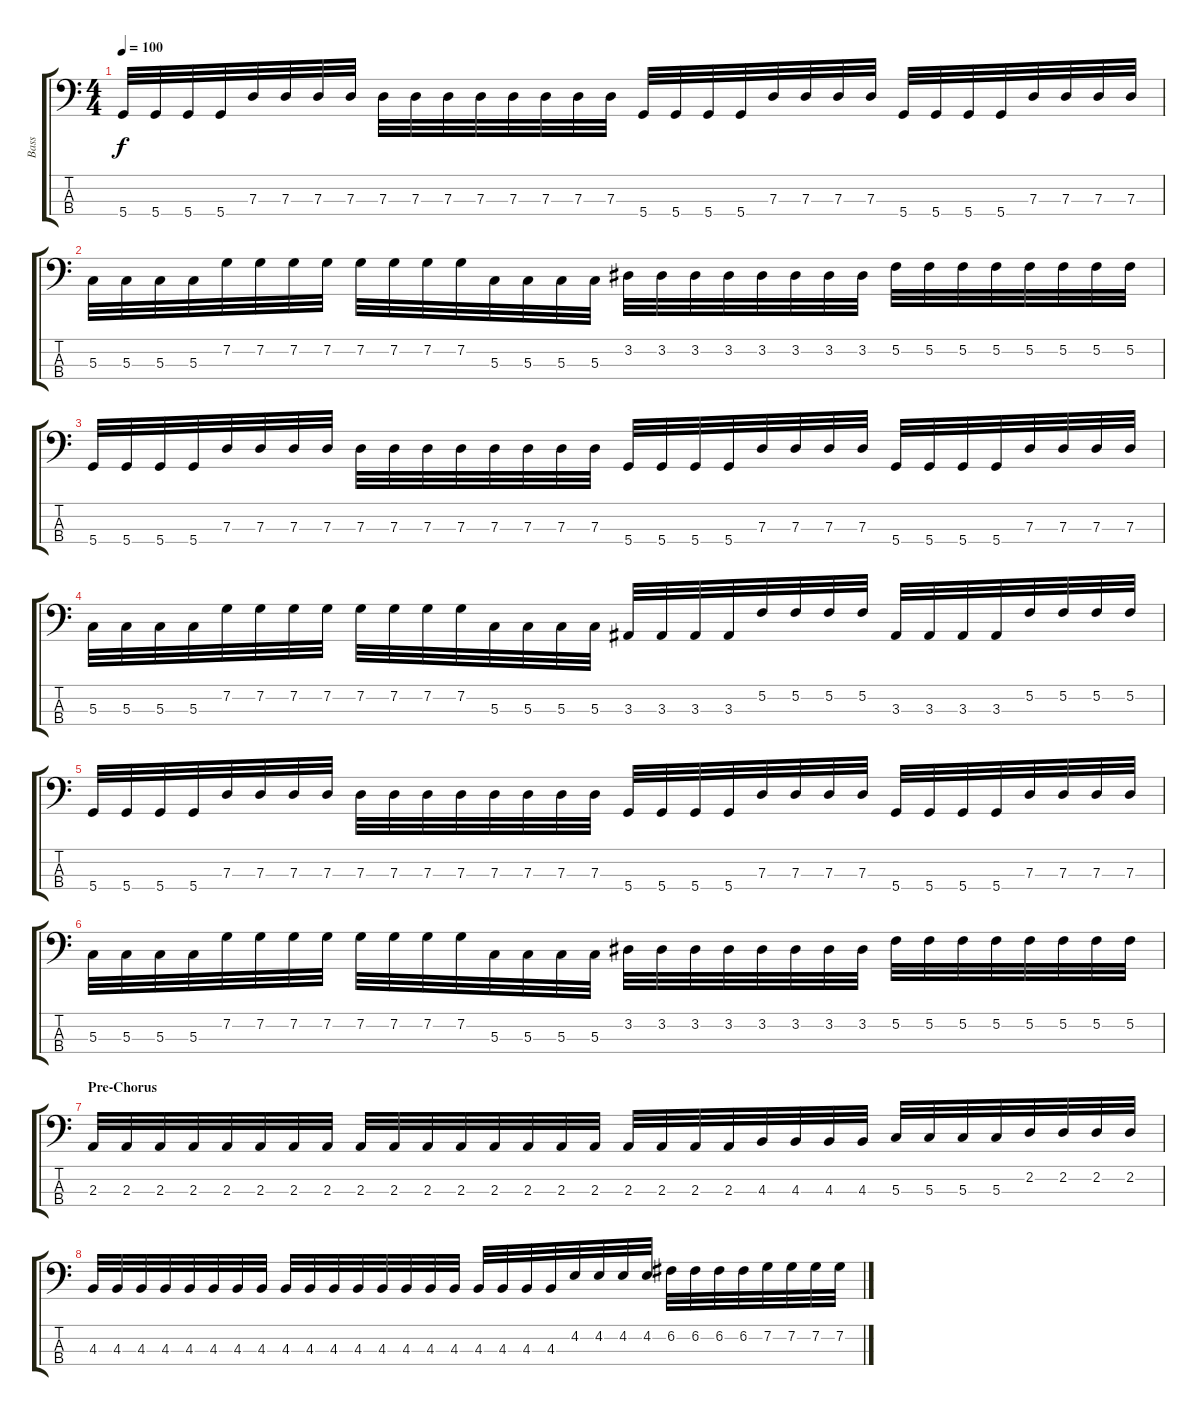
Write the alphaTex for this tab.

\track ("Bass" "Bass") {instrument electricbasspick}
\staff {score tabs}
\tuning (F2 C2 G1 D1) {hide}
\ts (4 4)
\tempo 100
\clef f4
\ks c
5.4.32{dy f} 5.4.32 5.4.32 5.4.32 7.3.32 7.3.32 7.3.32 7.3.32 7.3.32 7.3.32 7.3.32 7.3.32 7.3.32 7.3.32 7.3.32 7.3.32 5.4.32 5.4.32 5.4.32 5.4.32 7.3.32 7.3.32 7.3.32 7.3.32 5.4.32 5.4.32 5.4.32 5.4.32 7.3.32 7.3.32 7.3.32 7.3.32 |
5.3.32 5.3.32 5.3.32 5.3.32 7.2.32 7.2.32 7.2.32 7.2.32 7.2.32 7.2.32 7.2.32 7.2.32 5.3.32 5.3.32 5.3.32 5.3.32 3.2.32 3.2.32 3.2.32 3.2.32 3.2.32 3.2.32 3.2.32 3.2.32 5.2.32 5.2.32 5.2.32 5.2.32 5.2.32 5.2.32 5.2.32 5.2.32 |
5.4.32 5.4.32 5.4.32 5.4.32 7.3.32 7.3.32 7.3.32 7.3.32 7.3.32 7.3.32 7.3.32 7.3.32 7.3.32 7.3.32 7.3.32 7.3.32 5.4.32 5.4.32 5.4.32 5.4.32 7.3.32 7.3.32 7.3.32 7.3.32 5.4.32 5.4.32 5.4.32 5.4.32 7.3.32 7.3.32 7.3.32 7.3.32 |
5.3.32 5.3.32 5.3.32 5.3.32 7.2.32 7.2.32 7.2.32 7.2.32 7.2.32 7.2.32 7.2.32 7.2.32 5.3.32 5.3.32 5.3.32 5.3.32 3.3.32 3.3.32 3.3.32 3.3.32 5.2.32 5.2.32 5.2.32 5.2.32 3.3.32 3.3.32 3.3.32 3.3.32 5.2.32 5.2.32 5.2.32 5.2.32 |
5.4.32 5.4.32 5.4.32 5.4.32 7.3.32 7.3.32 7.3.32 7.3.32 7.3.32 7.3.32 7.3.32 7.3.32 7.3.32 7.3.32 7.3.32 7.3.32 5.4.32 5.4.32 5.4.32 5.4.32 7.3.32 7.3.32 7.3.32 7.3.32 5.4.32 5.4.32 5.4.32 5.4.32 7.3.32 7.3.32 7.3.32 7.3.32 |
5.3.32 5.3.32 5.3.32 5.3.32 7.2.32 7.2.32 7.2.32 7.2.32 7.2.32 7.2.32 7.2.32 7.2.32 5.3.32 5.3.32 5.3.32 5.3.32 3.2.32 3.2.32 3.2.32 3.2.32 3.2.32 3.2.32 3.2.32 3.2.32 5.2.32 5.2.32 5.2.32 5.2.32 5.2.32 5.2.32 5.2.32 5.2.32 |
\section ("" "Pre-Chorus")
2.3.32 2.3.32 2.3.32 2.3.32 2.3.32 2.3.32 2.3.32 2.3.32 2.3.32 2.3.32 2.3.32 2.3.32 2.3.32 2.3.32 2.3.32 2.3.32 2.3.32 2.3.32 2.3.32 2.3.32 4.3.32 4.3.32 4.3.32 4.3.32 5.3.32 5.3.32 5.3.32 5.3.32 2.2.32 2.2.32 2.2.32 2.2.32 |
4.3.32 4.3.32 4.3.32 4.3.32 4.3.32 4.3.32 4.3.32 4.3.32 4.3.32 4.3.32 4.3.32 4.3.32 4.3.32 4.3.32 4.3.32 4.3.32 4.3.32 4.3.32 4.3.32 4.3.32 4.2.32 4.2.32 4.2.32 4.2.32 6.2.32 6.2.32 6.2.32 6.2.32 7.2.32 7.2.32 7.2.32 7.2.32
